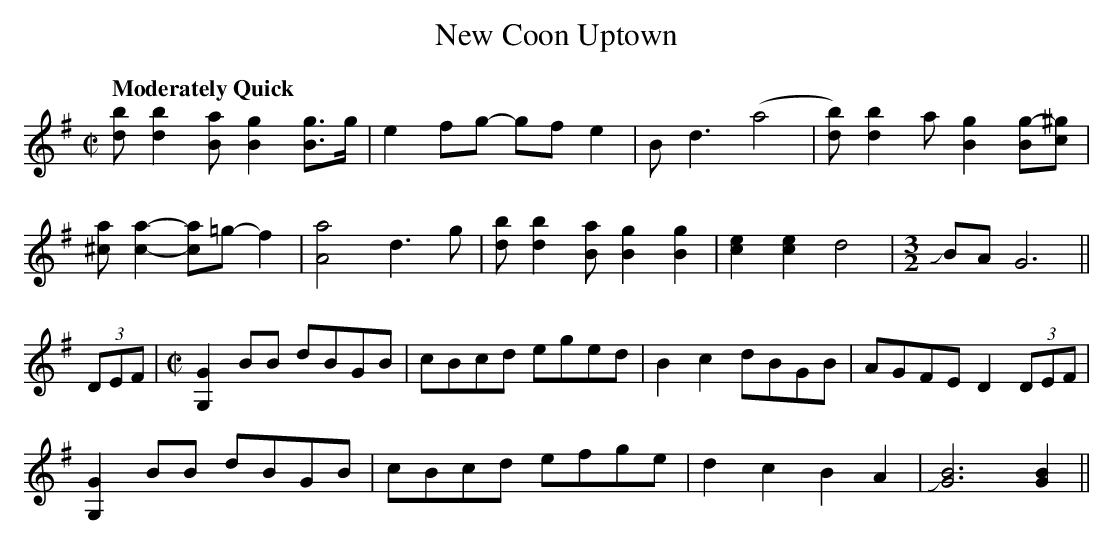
X:1
T:New Coon Uptown
M:C|
L:1/8
Q:"Moderately Quick"
K:G
[db][d2b2][Ba] [B2g2][Bg]>g|e2fg- gfe2|B-d3 (a4|[db])[d2b2]a [B2g2][Bg]-[c^g]|
[^ca][c2a2]- [ca]=g-f2|[A4a4]d3g|[db][d2b2][Ba] [B2g2][B2g2]| [c2e2][c2e2]d4|[M:3/2]+slide+B-A G6 ||
(3DEF|[M:C|][G,2G2]BB dBGB|cBcd eged|B2c2 dBGB|AGFE D2(3DEF|
[G,2G2]BB dBGB|cBcd efge|d2c2B2-A2|+slide+[G6B6][G2B2]||
